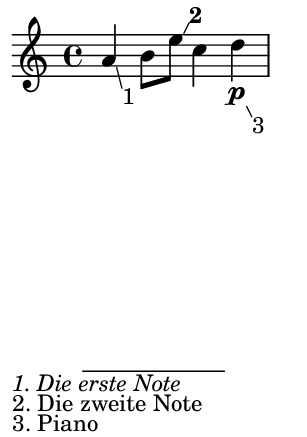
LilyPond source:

%% Generated by lilypond-book.py
%% Options: [exampleindent=10.16\mm,indent=0\mm,line-width=160\mm,papersize=a8,quote,ragged-right]
\include "lilypond-book-preamble.ly"


% ****************************************************************
% Start cut-&-pastable-section
% ****************************************************************



\paper {
  #(set-paper-size "a8")
  indent = 0\mm
  line-width = 160\mm
  % offset the left padding, also add 1mm as lilypond creates cropped
  % images with a little space on the right
  line-width = #(- line-width (* mm  3.000000) (* mm 1))
  line-width = 160\mm - 2.0 * 10.16\mm
  % offset the left padding, also add 1mm as lilypond creates cropped
  % images with a little space on the right
  line-width = #(- line-width (* mm  3.000000) (* mm 1))
  ragged-right = ##t
}

\layout {
  
}





% ****************************************************************
% ly snippet:
% ****************************************************************
\sourcefileline 1374
\book {
  \header { tagline = ##f }
  \relative c' {
    \footnote
          "1" #'(0.5 . -2)
          \markup { \italic "1. Die erste Note" }
    a'4
    b8
    \footnote
          \markup { \bold "2" } #'(0.5 . 1)
          "2. Die zweite Note"
    e
    c4
    d-\footnote "3" #'(0.5 . -1) "3. Piano" \p
  }
}



% ****************************************************************
% end ly snippet
% ****************************************************************
